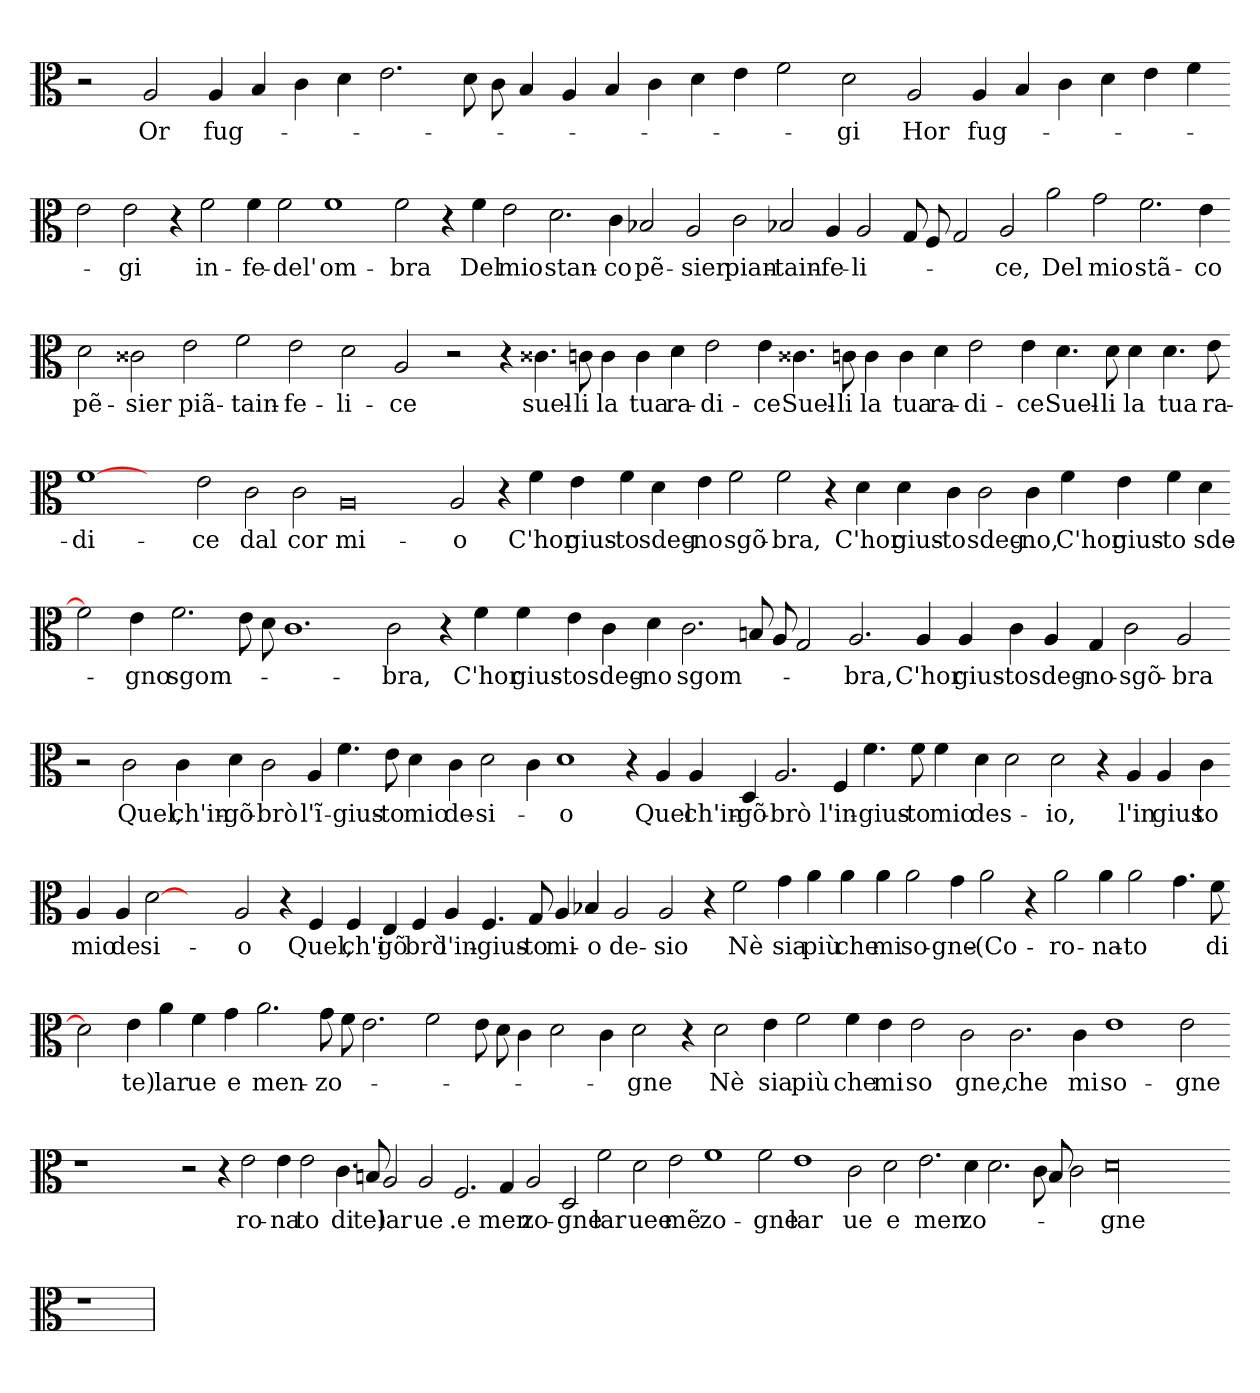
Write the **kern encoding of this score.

**kern	**text
*part1	*part1
*staff1	*staff1
*clefC3	*
*k[]	*
=	=
2r	.
2A	Or
4A	fug-
4B	.
4c	.
4d	.
2.e	.
8d	.
8c	.
4B	.
4A	.
4B	.
4c	.
4d	.
4e	.
2f	.
2d	gi
2A	Hor
4A	fug-
4B	.
4c	.
4d	.
4e	.
4f	.
=-	=-
2e	.
2e	gi
4r	.
2f	in-
4f	fe-
2f	del'
1f	om-
2f	bra
4r	.
4f	Del
2e	mio
2.d	stan-
4c	co
2B-X	pẽ-
2A	sier
2c	pian-
2B-X	tain-
4A	fe-
2A	li-
8G	.
8F	.
2G	.
2A	ce,
2a	Del
2g	mio
2.f	stã-
4e	co
=-	=-
2d	pẽ-
2c##X	sier
2e	piã-
2f	tain-
2e	fe-
2d	li-
2A	ce
2r	.
4r	.
4.c##X	suel-
8c	li
4c	la
4c	tua
4d	ra-
2e	di-
4e	ce
4.c##X	Suel-
8c	li
4c	la
4c	tua
4d	ra-
2e	di-
4e	ce
4.d	Suel-
8d	li
4d	la
4.d	tua
8e	ra-
=-	=-
[1f	di-
2ryy	.
2e	ce
2c	dal
2c	cor
0A	mi-
2A	o
4r	.
4f	C'hor
4e	gius-
4f	to
4d	sdeg-
4e	no
2f	sgõ-
2f	bra,
4r	.
4d	C'hor
4d	gius-
4c	to
2c	sdeg-
4c	no,
4f	C'hor
4e	gius-
4f	to
4d	sde-
=-	=-
2f]	.
4e	gno
2.f	sgom-
8e	.
8d	.
1.c	.
2c	bra,
4r	.
4f	C'hor
4f	gius-
4e	to
4c	sdeg-
4d	no
2.c	sgom-
8B	.
8A	.
2G	.
2.A	bra,
4A	C'hor
4A	gius-
4c	to
4A	sdeg-
4G	no-
2c	sgõ-
2A	bra
=-	=-
2r	.
2c	Quel,
4c	ch'in-
4d	gõ-
2c	brò
4A	l'ĩ-
4.f	gius-
8e	to
4d	mio
4c	de-
2d	si-
4c	.
1d	o
4r	.
4A	Quel
4A	ch'in-
4D	gõ-
2.A	brò
4F	l'in-
4.f	gius-
8f	to
4f	mio
4d	des-
2d	.
2d	io,
4r	.
4A	l'in
4A	gius
4c	to
=-	=-
4A	mio
4A	de
[2d	si-
2ryy	.
2A	o
4r	.
4F	Quel,
4F	ch'i
4E	gõ
4F	brò
4A	l'in-
4.F	gius-
8G	to
4A	mi-
4B-X	o
2A	de-
2A	sio
4r	.
2f	Nѐ
4g	sia
4a	più
4a	che
4a	mi
2a	so-
4g	gne-
2a	(Co-
4r	.
2a	ro-
4a	na-
2a	to
4.g	.
8f	di
=-	=-
2d]	.
4e	te)
4a	lar
4f	ue
4g	e
2.a	men-
8g	zo-
8f	.
2.e	.
2f	.
8e	.
8d	.
4c	.
2d	.
4c	.
2d	gne
4r	.
2d	Nѐ
4e	sia
2f	più
4f	che
4e	mi
2e	so
2c	gne,
2.c	che
4c	mi
1e	so-
2e	gne
=-	=-
1r	.
1ryy	.
2r	.
4r	.
2e	ro-
4e	na-
2e	to
4.c	di
8B	te)
2A	lar
2A	ue
2.F	.e
4G	men-
2A	zo-
2D	gne
2f	lar
2d	uee
2e	mẽ-
1f	zo-
2f	gne
1e	lar
2c	ue
2d	e
2.e	men-
4d	zo-
2.d	.
8c	.
8B	.
2c	.
00d	gne
=1-	=1-
1r	.
=	=
*-	*-
